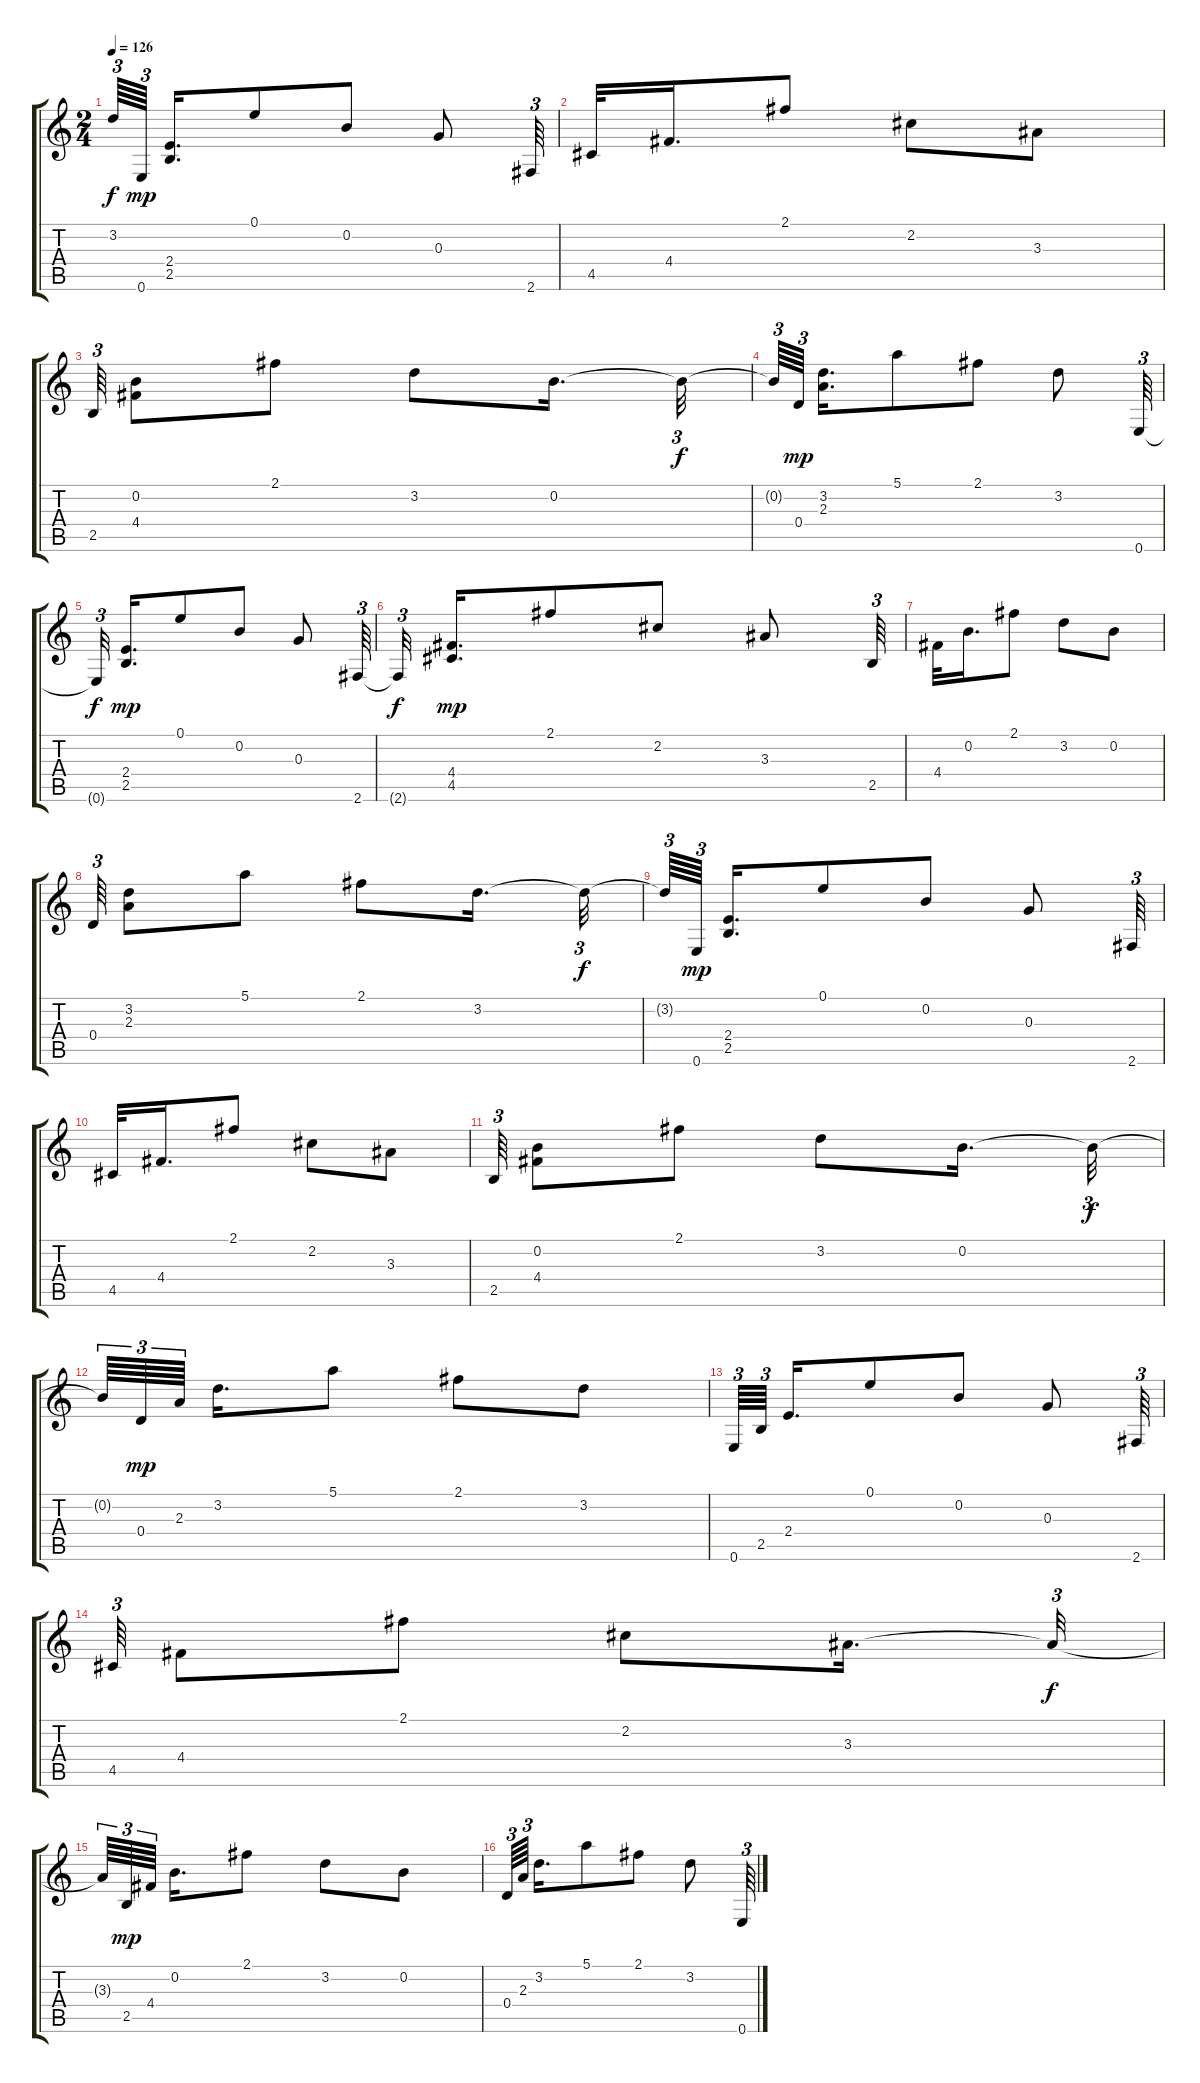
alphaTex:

\track "" {instrument acousticguitarsteel}
\staff {score tabs}
\tuning (E4 B3 G3 D3 A2 E2) {hide}
\ts (2 4)
\tempo 126
\clef g2
\ks c
3.2{t}.64{tu (3 2) dy f} 0.6.64{tu (3 2) dy mp beam splitsecondary} (2.4 2.5).16{d} 0.1.8 0.2.8 0.3.8 2.6.64{tu (3 2)} |
4.5.32 4.4.16{d} 2.1.8 2.2.8 3.3.8 |
2.5.64{tu (3 2)} (0.2 4.4).8 2.1.8 3.2.8 0.2.16{d} 0.2{t}.32{tu (3 2) dy f} |
0.2{t}.64{tu (3 2)} 0.4.64{tu (3 2) dy mp beam splitsecondary} (3.2 2.3).16{d} 5.1.8 2.1.8 3.2.8 0.6.64{tu (3 2)} |
0.6{t}.32{tu (3 2) dy f beam splitsecondary} (2.4 2.5).16{d dy mp} 0.1.8 0.2.8 0.3.8 2.6.64{tu (3 2)} |
2.6{t}.32{tu (3 2) dy f beam splitsecondary} (4.4 4.5).16{d dy mp} 2.1.8 2.2.8 3.3.8 2.5.64{tu (3 2)} |
4.4.32 0.2.16{d} 2.1.8 3.2.8 0.2.8 |
0.4.64{tu (3 2)} (3.2 2.3).8 5.1.8 2.1.8 3.2.16{d} 3.2{t}.32{tu (3 2) dy f} |
3.2{t}.64{tu (3 2)} 0.6.64{tu (3 2) dy mp beam splitsecondary} (2.4 2.5).16{d} 0.1.8 0.2.8 0.3.8 2.6.64{tu (3 2)} |
4.5.32 4.4.16{d} 2.1.8 2.2.8 3.3.8 |
2.5.64{tu (3 2)} (0.2 4.4).8 2.1.8 3.2.8 0.2.16{d} 0.2{t}.32{tu (3 2) dy f} |
0.2{t}.64{tu (3 2)} 0.4.64{tu (3 2) dy mp} 2.3.64{tu (3 2) beam splitsecondary} 3.2.16{d} 5.1.8 2.1.8 3.2.8 |
0.6.64{tu (3 2)} 2.5.64{tu (3 2) beam splitsecondary} 2.4.16{d} 0.1.8 0.2.8 0.3.8 2.6.64{tu (3 2)} |
4.5.64{tu (3 2)} 4.4.8 2.1.8 2.2.8 3.3.16{d} 3.3{t}.32{tu (3 2) dy f} |
3.3{t}.64{tu (3 2)} 2.5.64{tu (3 2) dy mp} 4.4.64{tu (3 2) beam splitsecondary} 0.2.16{d} 2.1.8 3.2.8 0.2.8 |
0.4.64{tu (3 2)} 2.3.64{tu (3 2) beam splitsecondary} 3.2.16{d} 5.1.8 2.1.8 3.2.8 0.6.64{tu (3 2)}
